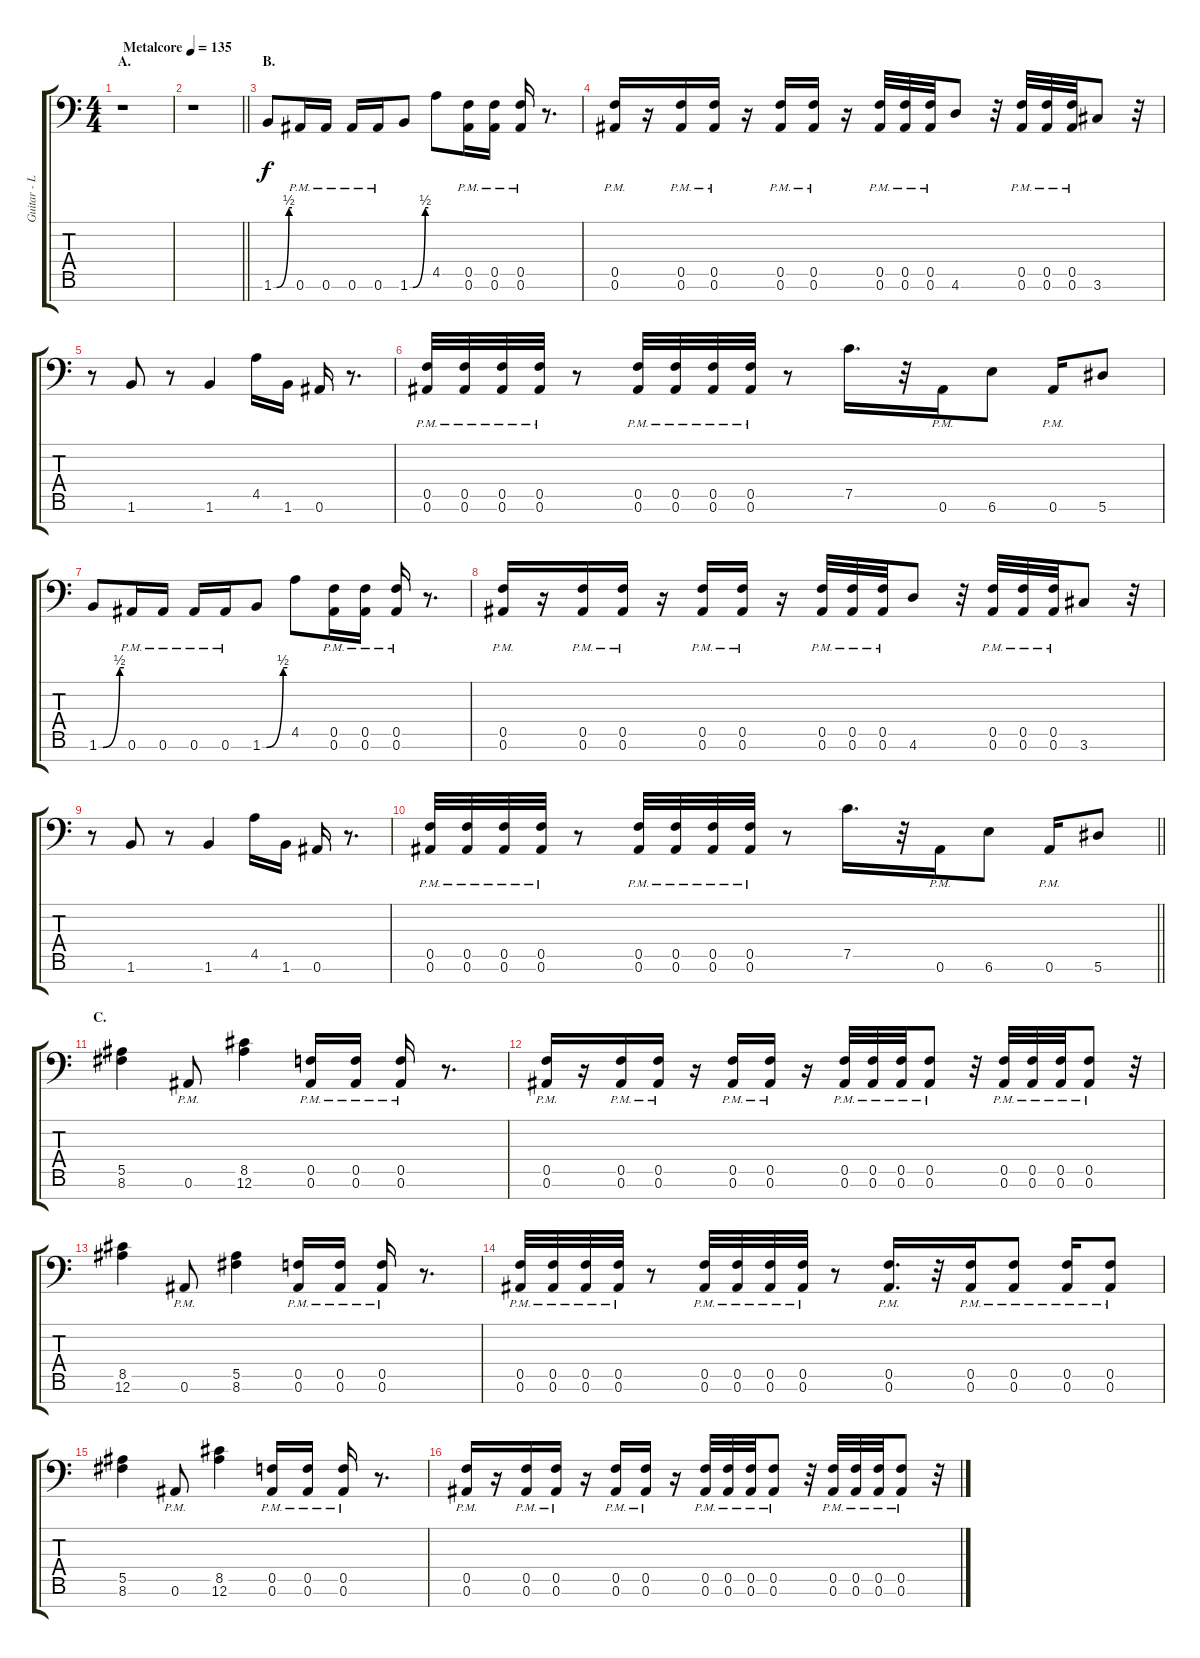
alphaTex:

\track ("Guitar - Left" "Guitar - L") {instrument distortionguitar}
\staff {score tabs}
\tuning (C4 G3 Eb3 Bb2 F2 Bb1 Ab1) {hide}
\ts (4 4)
\section ("" "A.")
\tempo (135 "Metalcore")
\clef f4
\ks c
r.1{dy f instrument distortionguitar} |
\barLineRight lightlight
r.1 |
\section ("" "B.")
1.6{be (custom 0 0 10 0 50 2 60 2)}.8 0.6{pm}.16 0.6{pm}.16 0.6{pm}.16 0.6{pm}.16 1.6{be (custom 0 0 10 0 50 2 60 2)}.8 4.5.8 (0.5{pm} 0.6{pm}).16 (0.5{pm} 0.6{pm}).16 (0.5{pm} 0.6{pm}).16 r.8{d} |
(0.5{pm} 0.6{pm}).16 r.16 (0.5{pm} 0.6{pm}).16 (0.5{pm} 0.6{pm}).16 r.16 (0.5{pm} 0.6{pm}).16 (0.5{pm} 0.6{pm}).16 r.16 (0.5{pm} 0.6{pm}).32 (0.5{pm} 0.6{pm}).32 (0.5{pm} 0.6{pm}).32 4.6.8 r.32 (0.5{pm} 0.6{pm}).32 (0.5{pm} 0.6{pm}).32 (0.5{pm} 0.6{pm}).32 3.6.8 r.32 |
r.8 1.6.8 r.8 1.6.4 4.5.16 1.6.16 0.6.16 r.8{d} |
(0.5{pm} 0.6{pm}).32 (0.5{pm} 0.6{pm}).32 (0.5{pm} 0.6{pm}).32 (0.5{pm} 0.6{pm}).32 r.8 (0.5{pm} 0.6{pm}).32 (0.5{pm} 0.6{pm}).32 (0.5{pm} 0.6{pm}).32 (0.5{pm} 0.6{pm}).32 r.8 7.5.16{d} r.32 0.6{pm}.16 6.6.8 0.6{pm}.16 5.6.8 |
1.6{be (custom 0 0 10 0 50 2 60 2)}.8 0.6{pm}.16 0.6{pm}.16 0.6{pm}.16 0.6{pm}.16 1.6{be (custom 0 0 10 0 50 2 60 2)}.8 4.5.8 (0.5{pm} 0.6{pm}).16 (0.5{pm} 0.6{pm}).16 (0.5{pm} 0.6{pm}).16 r.8{d} |
(0.5{pm} 0.6{pm}).16 r.16 (0.5{pm} 0.6{pm}).16 (0.5{pm} 0.6{pm}).16 r.16 (0.5{pm} 0.6{pm}).16 (0.5{pm} 0.6{pm}).16 r.16 (0.5{pm} 0.6{pm}).32 (0.5{pm} 0.6{pm}).32 (0.5{pm} 0.6{pm}).32 4.6.8 r.32 (0.5{pm} 0.6{pm}).32 (0.5{pm} 0.6{pm}).32 (0.5{pm} 0.6{pm}).32 3.6.8 r.32 |
r.8 1.6.8 r.8 1.6.4 4.5.16 1.6.16 0.6.16 r.8{d} |
\barLineRight lightlight
(0.5{pm} 0.6{pm}).32 (0.5{pm} 0.6{pm}).32 (0.5{pm} 0.6{pm}).32 (0.5{pm} 0.6{pm}).32 r.8 (0.5{pm} 0.6{pm}).32 (0.5{pm} 0.6{pm}).32 (0.5{pm} 0.6{pm}).32 (0.5{pm} 0.6{pm}).32 r.8 7.5.16{d} r.32 0.6{pm}.16 6.6.8 0.6{pm}.16 5.6.8 |
\section ("" "C.")
(5.5 8.6).4 0.6{pm}.8 (8.5 12.6).4 (0.5{pm} 0.6{pm}).16 (0.5{pm} 0.6{pm}).16 (0.5{pm} 0.6{pm}).16 r.8{d} |
(0.5{pm} 0.6{pm}).16 r.16 (0.5{pm} 0.6{pm}).16 (0.5{pm} 0.6{pm}).16 r.16 (0.5{pm} 0.6{pm}).16 (0.5{pm} 0.6{pm}).16 r.16 (0.5{pm} 0.6{pm}).32 (0.5{pm} 0.6{pm}).32 (0.5{pm} 0.6{pm}).32 (0.5{pm} 0.6{pm}).8 r.32 (0.5{pm} 0.6{pm}).32 (0.5{pm} 0.6{pm}).32 (0.5{pm} 0.6{pm}).32 (0.5{pm} 0.6{pm}).8 r.32 |
(8.5 12.6).4 0.6{pm}.8 (5.5 8.6).4 (0.5{pm} 0.6{pm}).16 (0.5{pm} 0.6{pm}).16 (0.5{pm} 0.6{pm}).16 r.8{d} |
(0.5{pm} 0.6{pm}).32 (0.5{pm} 0.6{pm}).32 (0.5{pm} 0.6{pm}).32 (0.5{pm} 0.6{pm}).32 r.8 (0.5{pm} 0.6{pm}).32 (0.5{pm} 0.6{pm}).32 (0.5{pm} 0.6{pm}).32 (0.5{pm} 0.6{pm}).32 r.8 (0.5{pm} 0.6{pm}).16{d} r.32 (0.5{pm} 0.6{pm}).16 (0.5{pm} 0.6{pm}).8 (0.5{pm} 0.6{pm}).16 (0.5{pm} 0.6{pm}).8 |
(5.5 8.6).4 0.6{pm}.8 (8.5 12.6).4 (0.5{pm} 0.6{pm}).16 (0.5{pm} 0.6{pm}).16 (0.5{pm} 0.6{pm}).16 r.8{d} |
(0.5{pm} 0.6{pm}).16 r.16 (0.5{pm} 0.6{pm}).16 (0.5{pm} 0.6{pm}).16 r.16 (0.5{pm} 0.6{pm}).16 (0.5{pm} 0.6{pm}).16 r.16 (0.5{pm} 0.6{pm}).32 (0.5{pm} 0.6{pm}).32 (0.5{pm} 0.6{pm}).32 (0.5{pm} 0.6{pm}).8 r.32 (0.5{pm} 0.6{pm}).32 (0.5{pm} 0.6{pm}).32 (0.5{pm} 0.6{pm}).32 (0.5{pm} 0.6{pm}).8 r.32
